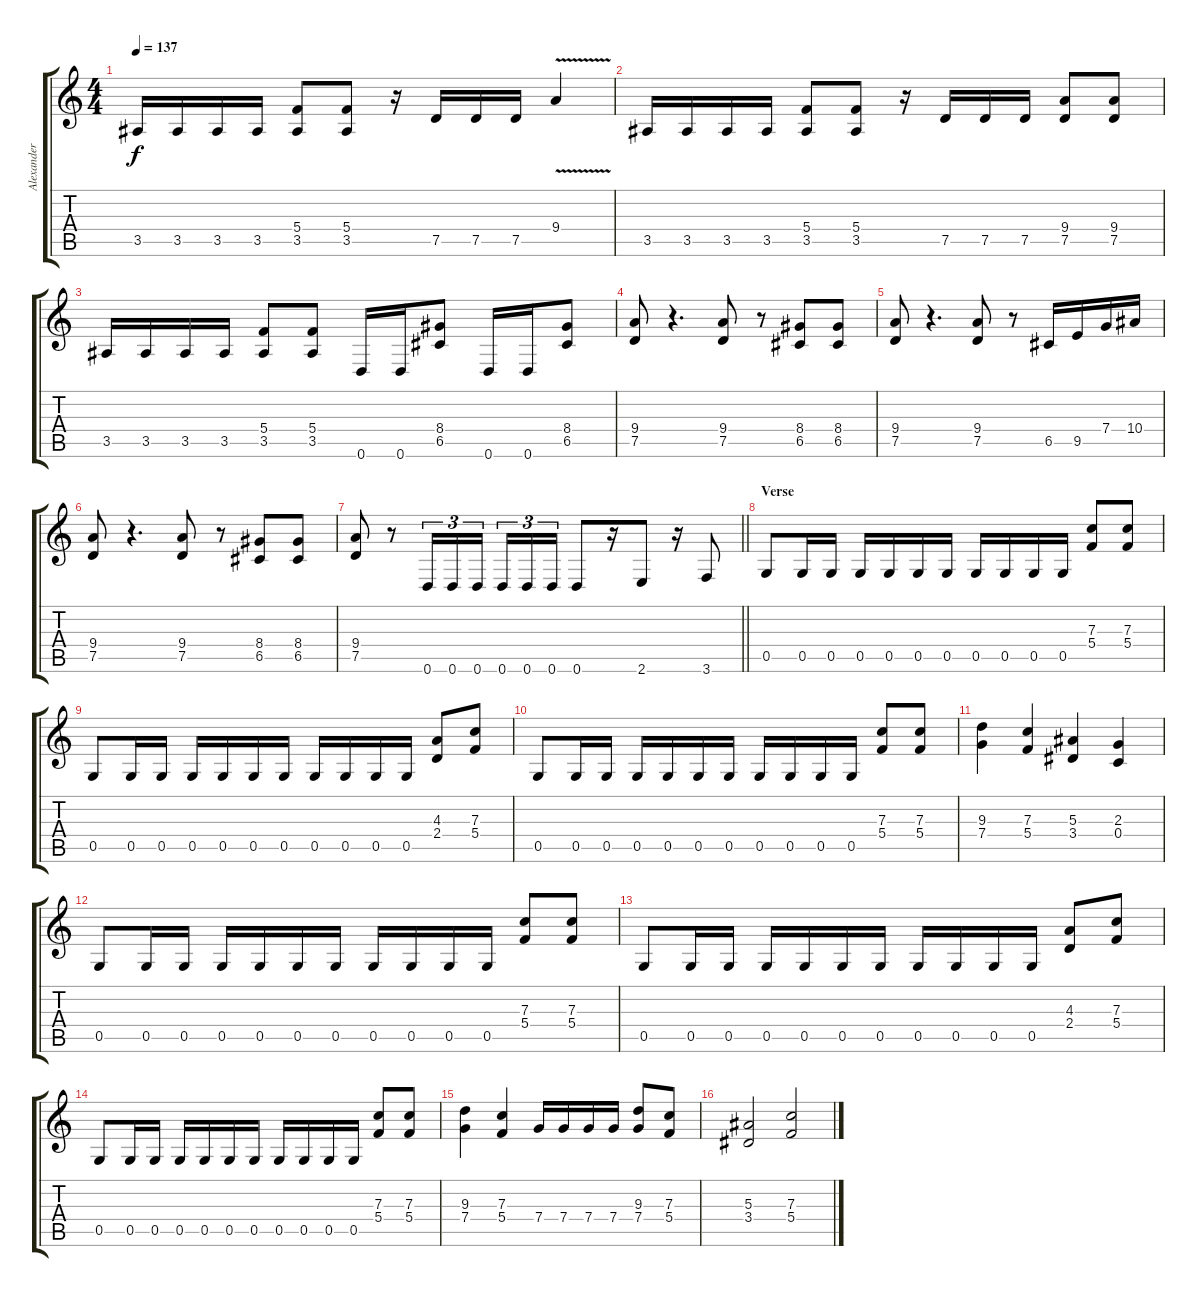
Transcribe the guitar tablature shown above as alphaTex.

\track ("Alexander Kuoppala" "Alexander ") {instrument distortionguitar}
\staff {score tabs}
\tuning (D4 A3 F3 C3 G2 D2) {hide}
\ts (4 4)
\tempo 137
\clef g2
\ks c
3.5.16{dy f} 3.5.16 3.5.16 3.5.16 (5.4 3.5).8 (5.4 3.5).8 r.16 7.5.16 7.5.16 7.5.16 9.4{v}.4{instrument guitarharmonics} |
3.5.16{instrument distortionguitar} 3.5.16 3.5.16 3.5.16 (5.4 3.5).8 (5.4 3.5).8 r.16 7.5.16 7.5.16 7.5.16 (9.4 7.5).8 (9.4 7.5).8 |
3.5.16{instrument distortionguitar} 3.5.16 3.5.16 3.5.16 (5.4 3.5).8 (5.4 3.5).8 0.6.16 0.6.16 (8.4 6.5).8 0.6.16 0.6.16 (8.4 6.5).8 |
(9.4 7.5).8 r.4{d} (9.4 7.5).8 r.8 (8.4 6.5).8 (8.4 6.5).8 |
(9.4 7.5).8 r.4{d} (9.4 7.5).8 r.8 6.5.16 9.5.16 7.4.16 10.4.16 |
(9.4 7.5).8 r.4{d} (9.4 7.5).8 r.8 (8.4 6.5).8 (8.4 6.5).8 |
\barLineRight lightlight
(9.4 7.5).8 r.8 0.6.16{tu (3 2)} 0.6.16{tu (3 2)} 0.6.16{tu (3 2) beam splitsecondary} 0.6.16{tu (3 2)} 0.6.16{tu (3 2)} 0.6.16{tu (3 2)} 0.6.8 r.16 2.6.8 r.16 3.6.8 |
\section ("" "Verse")
0.5.8 0.5.16 0.5.16 0.5.16 0.5.16 0.5.16 0.5.16 0.5.16 0.5.16 0.5.16 0.5.16 (7.3 5.4).8 (7.3 5.4).8 |
0.5.8 0.5.16 0.5.16 0.5.16 0.5.16 0.5.16 0.5.16 0.5.16 0.5.16 0.5.16 0.5.16 (4.3 2.4).8 (7.3 5.4).8 |
0.5.8 0.5.16 0.5.16 0.5.16 0.5.16 0.5.16 0.5.16 0.5.16 0.5.16 0.5.16 0.5.16 (7.3 5.4).8 (7.3 5.4).8 |
(9.3 7.4).4 (7.3 5.4).4 (5.3 3.4).4 (2.3 0.4).4 |
0.5.8 0.5.16 0.5.16 0.5.16 0.5.16 0.5.16 0.5.16 0.5.16 0.5.16 0.5.16 0.5.16 (7.3 5.4).8 (7.3 5.4).8 |
0.5.8 0.5.16 0.5.16 0.5.16 0.5.16 0.5.16 0.5.16 0.5.16 0.5.16 0.5.16 0.5.16 (4.3 2.4).8 (7.3 5.4).8 |
0.5.8 0.5.16 0.5.16 0.5.16 0.5.16 0.5.16 0.5.16 0.5.16 0.5.16 0.5.16 0.5.16 (7.3 5.4).8 (7.3 5.4).8 |
(9.3 7.4).4 (7.3 5.4).4 7.4.16 7.4.16 7.4.16 7.4.16 (9.3 7.4).8 (7.3 5.4).8 |
(5.3 3.4).2 (7.3 5.4).2
